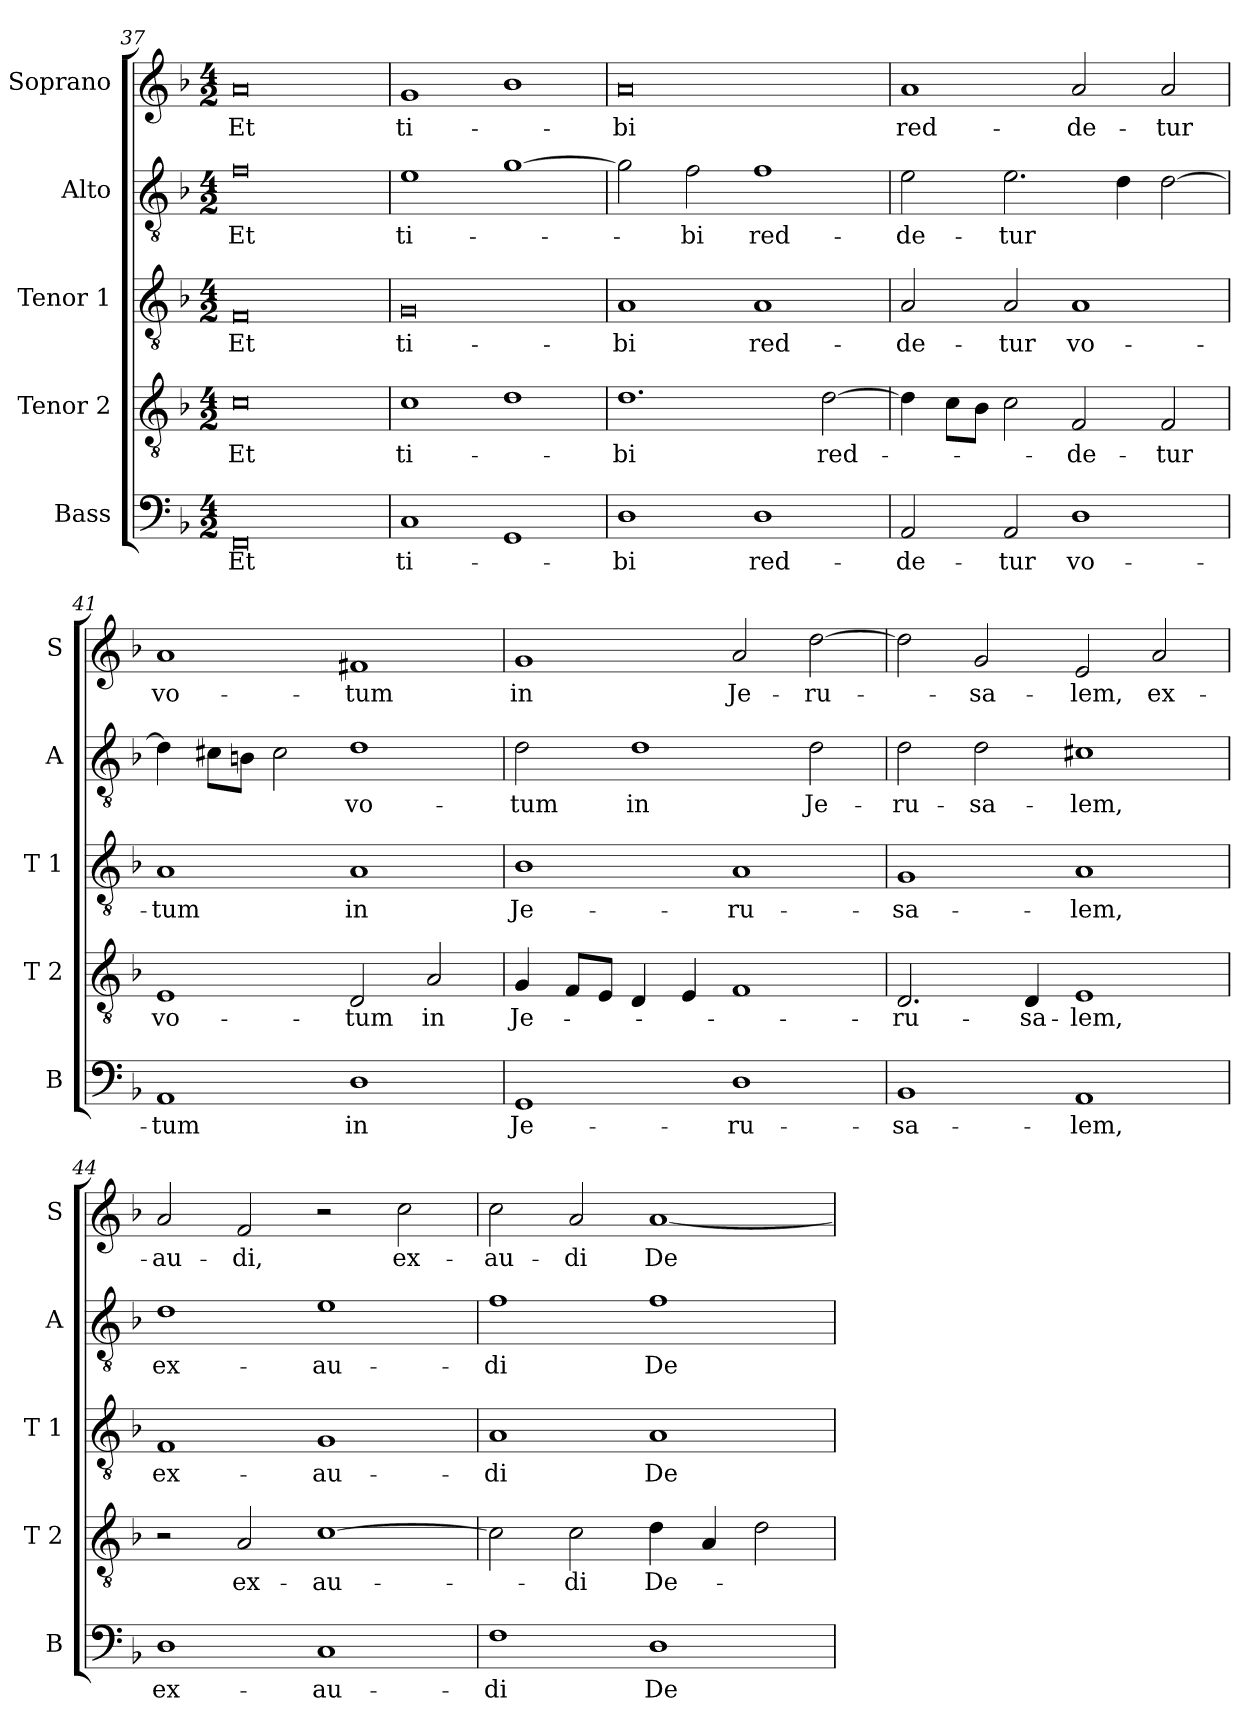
**kern	**text	**kern	**text	**kern	**text	**kern	**text	**kern	**text
*part5	*part5	*part4	*part4	*part3	*part3	*part2	*part2	*part1	*part1
*staff5	*staff5	*staff4	*staff4	*staff3	*staff3	*staff2	*staff2	*staff1	*staff1
*I"Bass	*	*I"Tenor 2	*	*I"Tenor 1	*	*I"Alto	*	*I"Soprano	*
*I'B	*	*I'T 2	*	*I'T 1	*	*I'A	*	*I'S	*
*clefF4	*	*clefGv2	*	*clefGv2	*	*clefGv2	*	*clefG2	*
*k[b-]	*	*k[b-]	*	*k[b-]	*	*k[b-]	*	*k[b-]	*
*F:	*	*F:	*	*F:	*	*F:	*	*F:	*
*M4/2	*	*M4/2	*	*M4/2	*	*M4/2	*	*M4/2	*
=37	=37	=37	=37	=37	=37	=37	=37	=37	=37
!	!LO:LY:b	!	!LO:LY:b	!	!LO:LY:b	!	!LO:LY:b	!	!LO:LY:b
0FF	Et	0c	Et	0F	Et	0f	Et	0a	Et
=38	=38	=38	=38	=38	=38	=38	=38	=38	=38
!	!LO:LY:b	!	!LO:LY:b	!	!LO:LY:b	!	!LO:LY:b	!	!LO:LY:b
1C	ti-	1c	ti-	0G	ti-	1e	ti-	1g	ti-
1GG	.	1d	.	.	.	[1g	.	1b-	.
=39	=39	=39	=39	=39	=39	=39	=39	=39	=39
!	!LO:LY:b	!	!LO:LY:b	!	!LO:LY:b	!	!	!	!LO:LY:b
1D	-bi	1.d	-bi	1A	-bi	2g\]	.	0a	-bi
!	!	!	!	!	!	!	!LO:LY:b	!	!
.	.	.	.	.	.	2f\	-bi	.	.
!	!LO:LY:b	!	!	!	!LO:LY:b	!	!LO:LY:b	!	!
1D	red-	.	.	1A	red-	1f	red-	.	.
!	!	!	!LO:LY:b	!	!	!	!	!	!
.	.	[2d\	red-	.	.	.	.	.	.
=40	=40	=40	=40	=40	=40	=40	=40	=40	=40
!	!LO:LY:b	!	!	!	!LO:LY:b	!	!LO:LY:b	!	!LO:LY:b
2AA/	-de-	4d\]	.	2A/	-de-	2e\	-de-	1a	red-
.	.	8c\L	.	.	.	.	.	.	.
.	.	8B-\J	.	.	.	.	.	.	.
!	!LO:LY:b	!	!	!	!LO:LY:b	!	!LO:LY:b	!	!
2AA/	-tur	2c\	.	2A/	-tur	2.e\	-tur	.	.
!	!LO:LY:b	!	!LO:LY:b	!	!LO:LY:b	!	!	!	!LO:LY:b
1D	vo-	2F/	-de-	1A	vo-	.	.	2a/	-de-
.	.	.	.	.	.	4d\	.	.	.
!	!	!	!LO:LY:b	!	!	!	!	!	!LO:LY:b
.	.	2F/	-tur	.	.	[2d\	.	2a/	-tur
!!LO:PB:g=z
=41	=41	=41	=41	=41	=41	=41	=41	=41	=41
!	!LO:LY:b	!	!LO:LY:b	!	!LO:LY:b	!	!	!	!LO:LY:b
1AA	-tum	1E	vo-	1A	-tum	4d\]	.	1a	vo-
.	.	.	.	.	.	8c#X\L	.	.	.
.	.	.	.	.	.	8Bn\J	.	.	.
.	.	.	.	.	.	2c#\	.	.	.
!	!LO:LY:b	!	!LO:LY:b	!	!LO:LY:b	!	!LO:LY:b	!	!LO:LY:b
1D	in	2D/	-tum	1A	in	1d	vo-	1f#X	-tum
!	!	!	!LO:LY:b	!	!	!	!	!	!
.	.	2A/	in	.	.	.	.	.	.
=42	=42	=42	=42	=42	=42	=42	=42	=42	=42
!	!LO:LY:b	!	!LO:LY:b	!	!LO:LY:b	!	!LO:LY:b	!	!LO:LY:b
1GG	Je-	4G/	Je-	1B-	Je-	2d\	-tum	1g	in
.	.	8F/L	.	.	.	.	.	.	.
.	.	8E/J	.	.	.	.	.	.	.
!	!	!	!	!	!	!	!LO:LY:b	!	!
.	.	4D/	.	.	.	1d	in	.	.
.	.	4E/	.	.	.	.	.	.	.
!	!LO:LY:b	!	!	!	!LO:LY:b	!	!	!	!LO:LY:b
1D	-ru-	1F	.	1A	-ru-	.	.	2a/	Je-
!	!	!	!	!	!	!	!LO:LY:b	!	!LO:LY:b
.	.	.	.	.	.	2d\	Je-	[2dd\	-ru-
=43	=43	=43	=43	=43	=43	=43	=43	=43	=43
!	!LO:LY:b	!	!LO:LY:b	!	!LO:LY:b	!	!LO:LY:b	!	!
1BB-	-sa-	2.D/	-ru-	1G	-sa-	2d\	-ru-	2dd\]	.
!	!	!	!	!	!	!	!LO:LY:b	!	!LO:LY:b
.	.	.	.	.	.	2d\	-sa-	2g/	-sa-
!	!	!	!LO:LY:b	!	!	!	!	!	!
.	.	4D/	-sa-	.	.	.	.	.	.
!	!LO:LY:b	!	!LO:LY:b	!	!LO:LY:b	!	!LO:LY:b	!	!LO:LY:b
1AA	-lem,	1E	-lem,	1A	-lem,	1c#X	-lem,	2e/	-lem,
!	!	!	!	!	!	!	!	!	!LO:LY:b
.	.	.	.	.	.	.	.	2a/	ex-
=44	=44	=44	=44	=44	=44	=44	=44	=44	=44
!	!LO:LY:b	!	!	!	!LO:LY:b	!	!LO:LY:b	!	!LO:LY:b
1D	ex-	2r	.	1F	ex-	1d	ex-	2a/	-au-
!	!	!	!LO:LY:b	!	!	!	!	!	!LO:LY:b
.	.	2A/	ex-	.	.	.	.	2f/	-di,
!	!LO:LY:b	!	!LO:LY:b	!	!LO:LY:b	!	!LO:LY:b	!	!
1C	-au-	[1c	-au-	1G	-au-	1e	-au-	2r	.
!	!	!	!	!	!	!	!	!	!LO:LY:b
.	.	.	.	.	.	.	.	2cc\	ex-
=45	=45	=45	=45	=45	=45	=45	=45	=45	=45
!	!LO:LY:b	!	!	!	!LO:LY:b	!	!LO:LY:b	!	!LO:LY:b
1F	-di	2c\]	.	1A	-di	1f	-di	2cc\	-au-
!	!	!	!LO:LY:b	!	!	!	!	!	!LO:LY:b
.	.	2c\	-di	.	.	.	.	2a/	-di
!	!LO:LY:b	!	!LO:LY:b	!	!LO:LY:b	!	!LO:LY:b	!	!LO:LY:b
1D	De-	4d\	De-	1A	De-	1f	De-	[1a	De-
.	.	4A/	.	.	.	.	.	.	.
.	.	2d\	.	.	.	.	.	.	.
=	=	=	=	=	=	=	=	=	=
*-	*-	*-	*-	*-	*-	*-	*-	*-	*-
